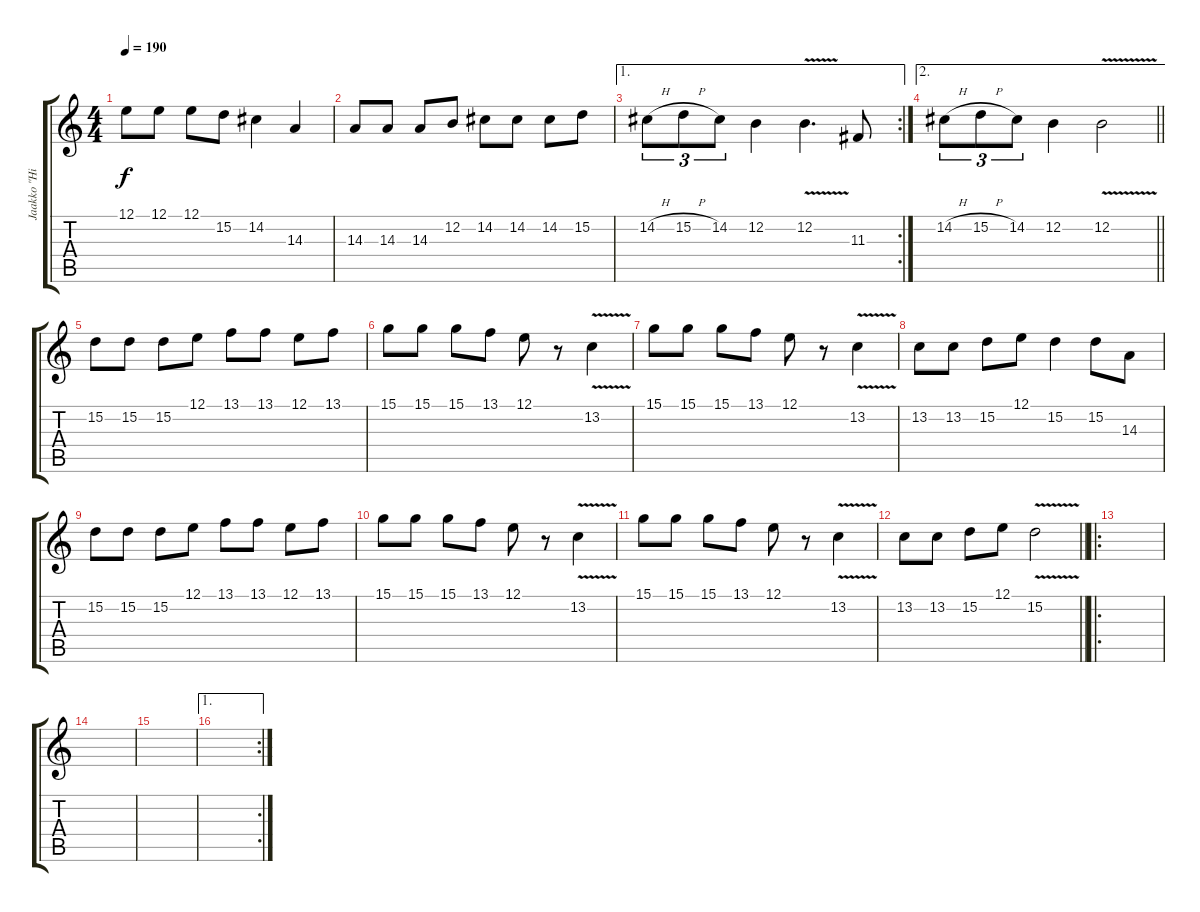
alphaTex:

\track ("Jaakko \"Hittavainen\" Lemmetty" "Jaakko \"Hi") {instrument violin}
\staff {score tabs}
\tuning (E4 B3 G3 D3 A2 E2) {hide}
\ts (4 4)
\tempo 190
\clef g2
\ks c
12.1.8{dy f} 12.1.8 12.1.8 15.2.8 14.2.4 14.3.4 |
14.3.8 14.3.8 14.3.8 12.2.8 14.2.8 14.2.8 14.2.8 15.2.8 |
\ae 1
\rc 2
14.2{h}.8{tu (3 2)} 15.2{h}.8{tu (3 2)} 14.2.8{tu (3 2)} 12.2.4 12.2{v}.4{d} 11.3.8 |
\ae 2
\barLineRight lightlight
14.2{h}.8{tu (3 2)} 15.2{h}.8{tu (3 2)} 14.2.8{tu (3 2)} 12.2.4 12.2{v}.2 |
\section ("" "")
15.2.8 15.2.8 15.2.8 12.1.8 13.1.8 13.1.8 12.1.8 13.1.8 |
15.1.8 15.1.8 15.1.8 13.1.8 12.1.8 r.8 13.2{v}.4 |
15.1.8 15.1.8 15.1.8 13.1.8 12.1.8 r.8 13.2{v}.4 |
13.2.8 13.2.8 15.2.8 12.1.8 15.2.4 15.2.8 14.3.8 |
15.2.8 15.2.8 15.2.8 12.1.8 13.1.8 13.1.8 12.1.8 13.1.8 |
15.1.8 15.1.8 15.1.8 13.1.8 12.1.8 r.8 13.2{v}.4 |
15.1.8 15.1.8 15.1.8 13.1.8 12.1.8 r.8 13.2{v}.4 |
\barLineRight lightlight
13.2.8 13.2.8 15.2.8 12.1.8 15.2{v}.2 |
\ro
\section ("" "")
|
|
|
\ae 1
\rc 2
